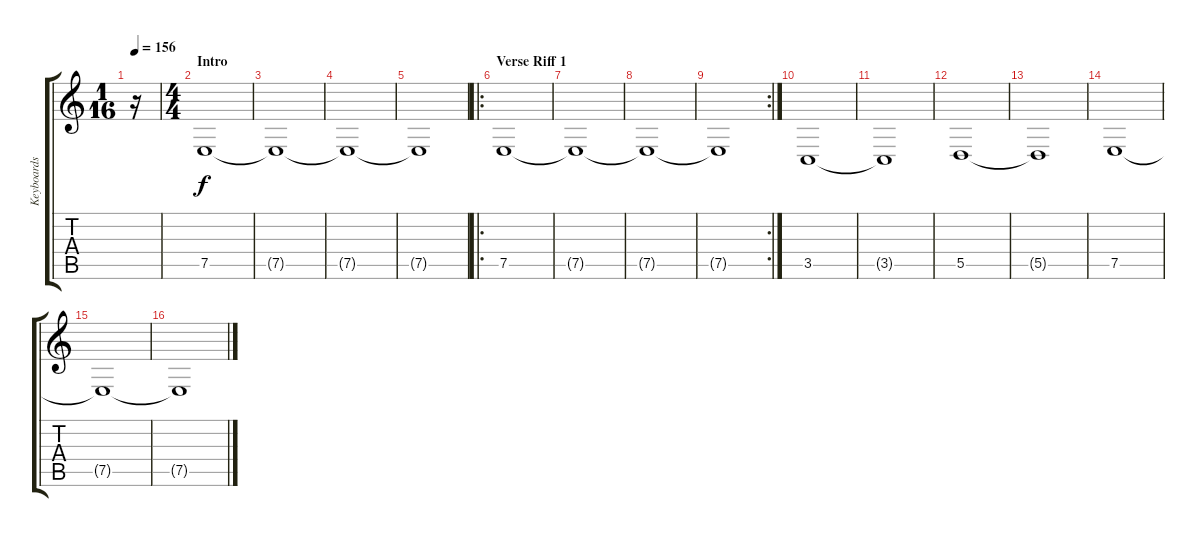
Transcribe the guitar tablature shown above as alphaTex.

\track ("Keyboards" "Keyboards") {instrument stringensemble1}
\staff {score tabs}
\tuning (E4 B3 G3 D3 A2 E2) {hide}
\ts (1 16)
\tempo 156
\clef g2
\ks c
r.16{dy f instrument stringensemble1} |
\ts (4 4)
\section ("" "Intro")
7.5.1{volume 11} |
7.5{t}.1 |
7.5{t}.1 |
7.5{t}.1 |
\ro
\section ("" "Verse Riff 1")
7.5.1 |
7.5{t}.1 |
7.5{t}.1 |
\rc 2
7.5{t}.1 |
3.5.1 |
3.5{t}.1 |
5.5.1 |
5.5{t}.1 |
7.5.1 |
7.5{t}.1 |
7.5{t}.1
